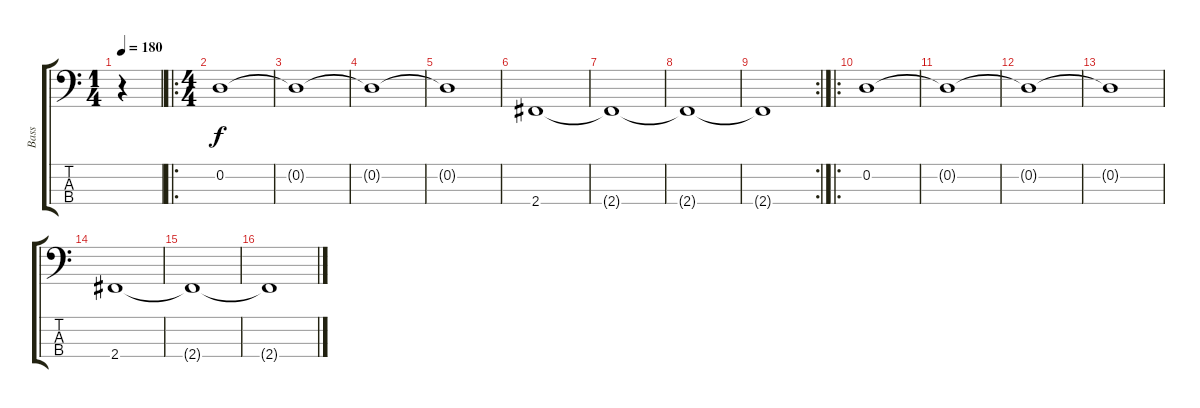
\track ("Bass" "Bass") {instrument electricbassfinger}
\staff {score tabs}
\tuning (G2 D2 A1 E1) {hide}
\ts (1 4)
\tempo 180
\clef f4
\ks c
r.4{dy f instrument electricbassfinger} |
\ro
\ts (4 4)
0.2.1{volume 15 instrument synthstrings1} |
0.2{t}.1 |
0.2{t}.1 |
0.2{t}.1 |
2.4.1 |
2.4{t}.1 |
2.4{t}.1 |
\rc 2
2.4{t}.1 |
\ro
0.2.1 |
0.2{t}.1 |
0.2{t}.1 |
0.2{t}.1 |
2.4.1 |
2.4{t}.1 |
2.4{t}.1
